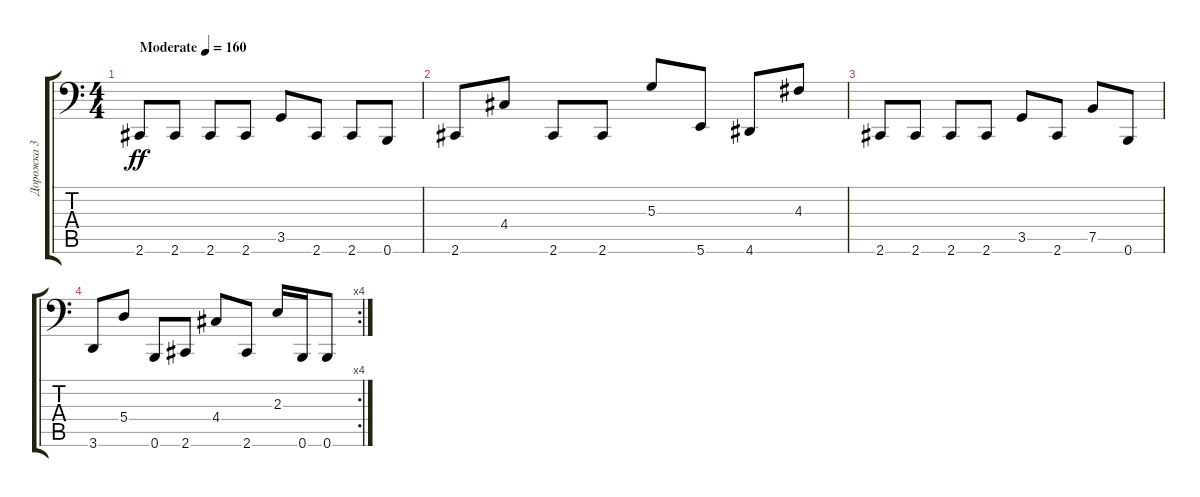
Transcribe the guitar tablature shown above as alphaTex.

\track ("Дорожка 3" "Дорожка 3") {instrument electricbasspick}
\staff {score tabs}
\tuning (B2 Gb2 D2 A1 E1 B0) {hide}
\ts (4 4)
\tempo (160 "Moderate")
\clef f4
\ks c
2.6.8{dy ff instrument electricbasspick} 2.6.8 2.6.8 2.6.8 3.5.8 2.6.8 2.6.8 0.6.8 |
2.6.8 4.4.8 2.6.8 2.6.8 5.3.8 5.6.8 4.6.8 4.3.8 |
2.6.8 2.6.8 2.6.8 2.6.8 3.5.8 2.6.8 7.5.8 0.6.8 |
\rc 4
3.6.8 5.4.8 0.6.8 2.6.8 4.4.8 2.6.8 2.3.16 0.6.16 0.6.8
